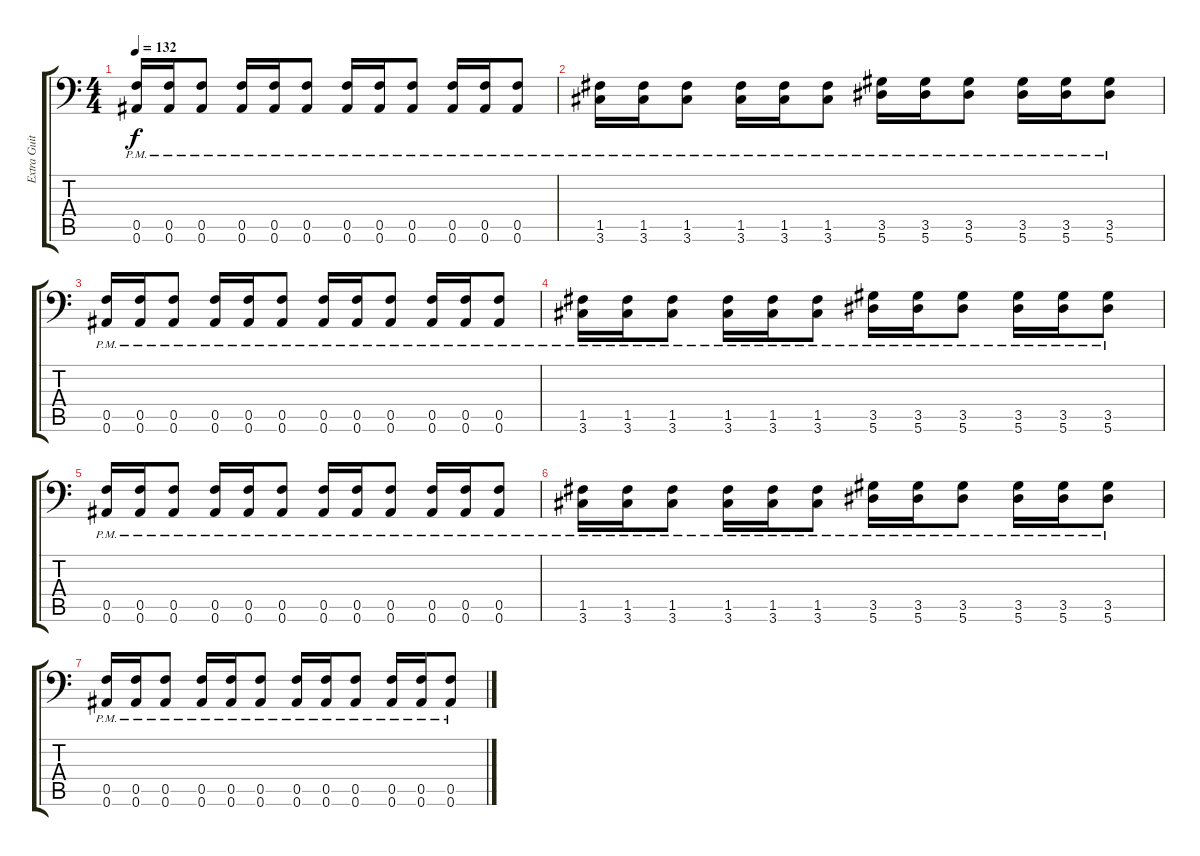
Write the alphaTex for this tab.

\track ("Extra Guitar" "Extra Guit") {instrument distortionguitar}
\staff {score tabs}
\tuning (C4 G3 Eb3 Bb2 F2 Bb1) {hide}
\ts (4 4)
\tempo 132
\clef f4
\ks c
(0.5{pm} 0.6{pm}).16{dy f} (0.5{pm} 0.6{pm}).16 (0.5{pm} 0.6{pm}).8 (0.5{pm} 0.6{pm}).16 (0.5{pm} 0.6{pm}).16 (0.5{pm} 0.6{pm}).8 (0.5{pm} 0.6{pm}).16 (0.5{pm} 0.6{pm}).16 (0.5{pm} 0.6{pm}).8 (0.5{pm} 0.6{pm}).16 (0.5{pm} 0.6{pm}).16 (0.5{pm} 0.6{pm}).8 |
(1.5{pm} 3.6{pm}).16 (1.5{pm} 3.6{pm}).16 (1.5{pm} 3.6{pm}).8 (1.5{pm} 3.6{pm}).16 (1.5{pm} 3.6{pm}).16 (1.5{pm} 3.6{pm}).8 (3.5{pm} 5.6{pm}).16 (3.5{pm} 5.6{pm}).16 (3.5{pm} 5.6{pm}).8 (3.5{pm} 5.6{pm}).16 (3.5{pm} 5.6{pm}).16 (3.5{pm} 5.6{pm}).8 |
(0.5{pm} 0.6{pm}).16 (0.5{pm} 0.6{pm}).16 (0.5{pm} 0.6{pm}).8 (0.5{pm} 0.6{pm}).16 (0.5{pm} 0.6{pm}).16 (0.5{pm} 0.6{pm}).8 (0.5{pm} 0.6{pm}).16 (0.5{pm} 0.6{pm}).16 (0.5{pm} 0.6{pm}).8 (0.5{pm} 0.6{pm}).16 (0.5{pm} 0.6{pm}).16 (0.5{pm} 0.6{pm}).8 |
(1.5{pm} 3.6{pm}).16 (1.5{pm} 3.6{pm}).16 (1.5{pm} 3.6{pm}).8 (1.5{pm} 3.6{pm}).16 (1.5{pm} 3.6{pm}).16 (1.5{pm} 3.6{pm}).8 (3.5{pm} 5.6{pm}).16 (3.5{pm} 5.6{pm}).16 (3.5{pm} 5.6{pm}).8 (3.5{pm} 5.6{pm}).16 (3.5{pm} 5.6{pm}).16 (3.5{pm} 5.6{pm}).8 |
(0.5{pm} 0.6{pm}).16 (0.5{pm} 0.6{pm}).16 (0.5{pm} 0.6{pm}).8 (0.5{pm} 0.6{pm}).16 (0.5{pm} 0.6{pm}).16 (0.5{pm} 0.6{pm}).8 (0.5{pm} 0.6{pm}).16 (0.5{pm} 0.6{pm}).16 (0.5{pm} 0.6{pm}).8 (0.5{pm} 0.6{pm}).16 (0.5{pm} 0.6{pm}).16 (0.5{pm} 0.6{pm}).8 |
(1.5{pm} 3.6{pm}).16 (1.5{pm} 3.6{pm}).16 (1.5{pm} 3.6{pm}).8 (1.5{pm} 3.6{pm}).16 (1.5{pm} 3.6{pm}).16 (1.5{pm} 3.6{pm}).8 (3.5{pm} 5.6{pm}).16 (3.5{pm} 5.6{pm}).16 (3.5{pm} 5.6{pm}).8 (3.5{pm} 5.6{pm}).16 (3.5{pm} 5.6{pm}).16 (3.5{pm} 5.6{pm}).8 |
(0.5{pm} 0.6{pm}).16 (0.5{pm} 0.6{pm}).16 (0.5{pm} 0.6{pm}).8 (0.5{pm} 0.6{pm}).16 (0.5{pm} 0.6{pm}).16 (0.5{pm} 0.6{pm}).8 (0.5{pm} 0.6{pm}).16 (0.5{pm} 0.6{pm}).16 (0.5{pm} 0.6{pm}).8 (0.5{pm} 0.6{pm}).16 (0.5{pm} 0.6{pm}).16 (0.5{pm} 0.6{pm}).8
